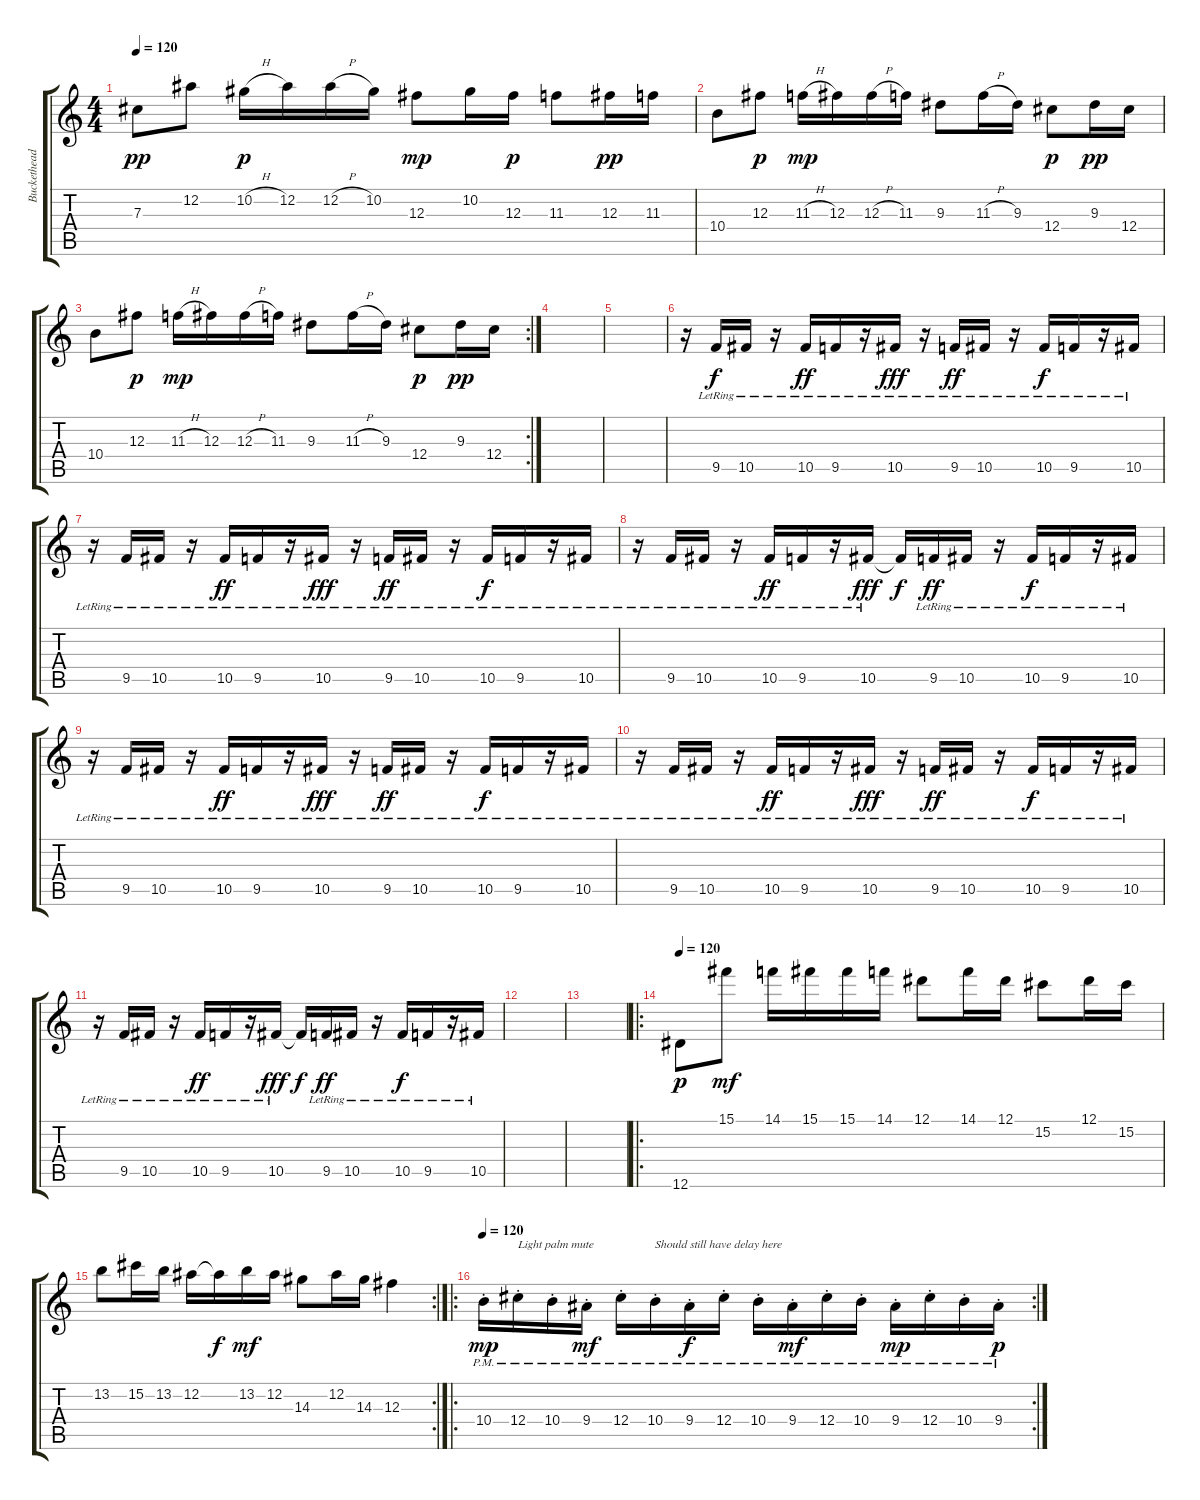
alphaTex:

\track ("Buckethead" "Buckethead") {instrument electricguitarclean}
\staff {score tabs}
\tuning (Eb4 Bb3 Gb3 Db3 Ab2 Eb2) {hide}
\ts (4 4)
\tempo 120
\clef g2
\ks c
7.3.8{dy pp} 12.2.8 10.2{h}.16{dy p} 12.2.16 12.2{h}.16 10.2.16 12.3.8{dy mp} 10.2.16 12.3.16{dy p} 11.3.8 12.3.16{dy pp} 11.3.16 |
10.4.8 12.3.8{dy p} 11.3{h}.16{dy mp} 12.3.16 12.3{h}.16 11.3.16 9.3.8 11.3{h}.16 9.3.16 12.4.8{dy p} 9.3.16{dy pp} 12.4.16 |
\rc 2
10.4.8 12.3.8{dy p} 11.3{h}.16{dy mp} 12.3.16 12.3{h}.16 11.3.16 9.3.8 11.3{h}.16 9.3.16 12.4.8{dy p} 9.3.16{dy pp} 12.4.16 |
|
|
r.16{instrument electricguitarclean} 9.5{lr}.16{dy f} 10.5{lr}.16 r.16 10.5{lr}.16{dy ff} 9.5{lr}.16 r.16 10.5{lr}.16{dy fff} r.16 9.5{lr}.16{dy ff} 10.5{lr}.16 r.16 10.5{lr}.16{dy f} 9.5{lr}.16 r.16 10.5{lr}.16 |
r.16 9.5{lr}.16 10.5{lr}.16 r.16 10.5{lr}.16{dy ff} 9.5{lr}.16 r.16 10.5{lr}.16{dy fff} r.16 9.5{lr}.16{dy ff} 10.5{lr}.16 r.16 10.5{lr}.16{dy f} 9.5{lr}.16 r.16 10.5{lr}.16 |
r.16 9.5{lr}.16 10.5{lr}.16 r.16 10.5{lr}.16{dy ff} 9.5{lr}.16 r.16 10.5{lr}.16{dy fff} 10.5{t}.16{dy f} 9.5{lr}.16{dy ff} 10.5{lr}.16 r.16 10.5{lr}.16{dy f} 9.5{lr}.16 r.16 10.5{lr}.16 |
r.16 9.5{lr}.16 10.5{lr}.16 r.16 10.5{lr}.16{dy ff} 9.5{lr}.16 r.16 10.5{lr}.16{dy fff} r.16 9.5{lr}.16{dy ff} 10.5{lr}.16 r.16 10.5{lr}.16{dy f} 9.5{lr}.16 r.16 10.5{lr}.16 |
r.16 9.5{lr}.16 10.5{lr}.16 r.16 10.5{lr}.16{dy ff} 9.5{lr}.16 r.16 10.5{lr}.16{dy fff} r.16 9.5{lr}.16{dy ff} 10.5{lr}.16 r.16 10.5{lr}.16{dy f} 9.5{lr}.16 r.16 10.5{lr}.16 |
r.16 9.5{lr}.16 10.5{lr}.16 r.16 10.5{lr}.16{dy ff} 9.5{lr}.16 r.16 10.5{lr}.16{dy fff} 10.5{t}.16{dy f} 9.5{lr}.16{dy ff} 10.5{lr}.16 r.16 10.5{lr}.16{dy f} 9.5{lr}.16 r.16 10.5{lr}.16 |
|
|
\ro
\tempo 120
12.6.8{dy p instrument acousticguitarnylon} 15.1.8{dy mf} 14.1.16 15.1.16 15.1.16 14.1.16 12.1.8 14.1.16 12.1.16 15.2.8 12.1.16 15.2.16 |
\rc 2
13.2.8 15.2.16 13.2.16 12.2.16 12.2{t}.16{dy f} 13.2.16{dy mf} 12.2.16 14.3.8 12.2.16 14.3.16 12.3.4 |
\ro
\rc 2
\tempo 120
10.4{pm st}.16{dy mp instrument acousticguitarnylon} 12.4{pm st}.16{txt "Light palm mute"} 10.4{pm st}.16 9.4{pm st}.16{dy mf} 12.4{pm st}.16 10.4{pm st}.16{txt "Should still have delay here"} 9.4{pm st}.16{dy f} 12.4{pm st}.16 10.4{pm st}.16 9.4{pm st}.16{dy mf} 12.4{pm st}.16 10.4{pm st}.16 9.4{pm st}.16{dy mp} 12.4{pm st}.16 10.4{pm st}.16 9.4{pm st}.16{dy p}
